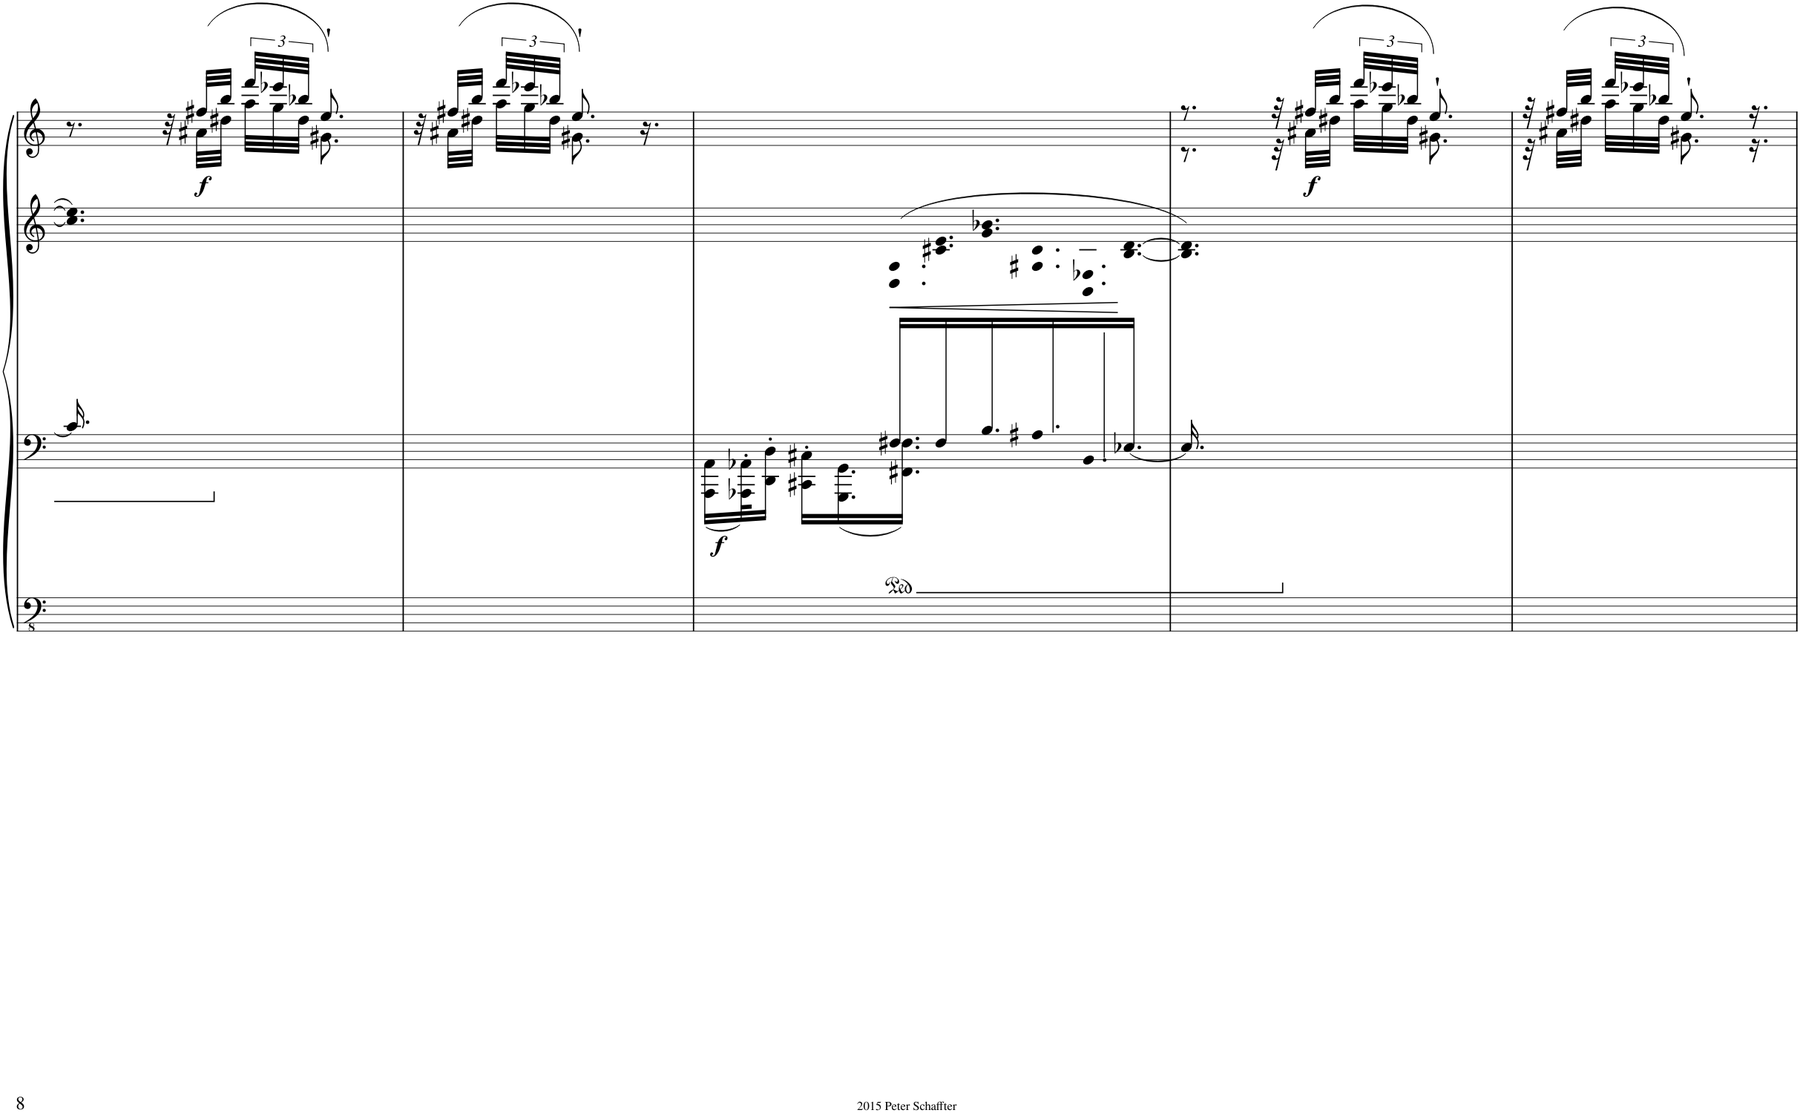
**kern	**kern	**kern	**kern	**dynam
*part1	*part1	*part1	*part1	*part1
*staff4	*staff3	*staff2	*staff1	*staff1/2/3/4
*I"Piano	*	*	*	*
*I'Pno.	*	*	*	*
!!LO:PB:g=z
*clefFv4	*clefF4	*clefG2	*clefG2	*
*k[]	*k[]	*k[]	*k[]	*
*M6/8	*M6/8	*M6/8	*M6/8	*
=60	=60	=60	=60	=60
*	*^	*	*^	*
2ryy	2ryy	16.c##/]	16.cc#] 16.ee#]	8.r	8.ryy	.
.	.	32ryy	32ryy	.	.	.
.	.	8ryy	8ryy	.	.	.
.	.	.	.	32r	32ryy	.
!	!	!	!	!	!	!LO:DY:b
.	.	.	.	(32ff#X/LLL	32a#X\LLL	f
.	.	4ryy	4ryy	32bb/JJJ	32dd#X\JJJ	.
*	*	*	*	*	*Xbrackettup	*
.	.	.	.	48fff/LLL	48aa\LLL	.
.	.	.	.	48eee-X/	48gg\	.
.	.	.	.	48bb-X/JJJ	48ddn\JJJ	.
.	.	.	.	8.ee`/)	8.g#X\	.
32ryy	32ryy	32ryy	32ryy	.	.	.
*	*v	*v	*	*	*	*
=61	=61	=61	=61	=61	=61
4.ryy	4.ryy	4.ryy	32r	32ryy	.
.	.	.	(32ff#X/LLL	32a#X\LLL	.
.	.	.	32bb/JJJ	32dd#X\JJJ	.
*	*	*	*brackettup	*Xbrackettup	*
.	.	.	48fff/LLL	48aa\LLL	.
.	.	.	48eee-X/	48gg\	.
.	.	.	48bb-X/JJJ	48ddn\JJJ	.
.	.	.	8.ee`/)	8.g#X\	.
.	.	.	16.r	16.ryy	.
16ryy	16ryy	16ryy	.	.	.
*	*	*	*v	*v	*
=62	=62	=62	=62	=62
*	*^	*	*	*
!	!	!	!	!	!LO:DY:b=3
16ryy	16AAA\ 16AA\LL	4ryy	4ryy	16ryy	f
32ryy	32AAA-X\'> 32AA-X\'>K	.	.	32ryy	.
16ryy	16DD\'> 16D\'>JJ	.	.	16ryy	.
16ryy	16CC#X\'> 16C#X\'>LL	.	.	16ryy	.
16.ryy	16.GGG\ 16.GG\	.	.	16.ryy	.
.	.	16ryy	16ryy	.	.
16.ryy	16.FF#X\ 16.F#X\JJ	16.F/LL	16.d 16.fLL	16.ryy	.
16.ryy	16.GG#X 16.G#X	16.Fn/	16.c#X 16.e	16.ryy	.
16.ryy	4ryy	16.B/	16.g 16.b-X	16.ryy	.
16.ryy	.	16.A#X/	16.f#X 16.a	16.ryy	.
16ryy	.	[16E/	[16cn [16e-X	16ryy	.
32ryy	8ryy	32ryy	32ryy	32ryy	.
16.ryy	.	[16.E-X/JJ	[16.Bn [16.dJJ	16.ryy	.
*	*v	*v	*	*	*
=63	=63	=63	=63	=63
*	*	*	*^	*
2ryy	16.E-/]	16.B] 16.d]	8.r	8.r	.
.	32E/]	32c] 32e-]	.	.	.
.	16.ryy	16.ryy	.	.	.
.	.	.	32ryy	32r	.
!	!	!	!	!	!LO:DY:b
.	16ryy	16ryy	32r	32a#X\LLL	f
.	.	.	(32ff#X/LLL	32dd#X\JJJ	.
.	4ryy	4ryy	32bb/JJJ	48aa\LLL	.
.	.	.	.	48gg\	.
*	*	*	*brackettup	*	*
.	.	.	48fff/LLL	.	.
.	.	.	.	48ddn\JJJ	.
.	.	.	48eee-X/	.	.
.	.	.	.	8.g#X\	.
.	.	.	48bb-X/JJJ	.	.
.	.	.	8.ee`/)	.	.
32ryy	.	.	.	.	.
32ryy	32ryy	32ryy	.	32ryy	.
=64	=64	=64	=64	=64	=64
4ryy	4ryy	4ryy	32r	32r	.
.	.	.	(32ff#X/LLL	32a#X\LLL	.
.	.	.	32bb/JJJ	32dd#X\JJJ	.
*	*	*	*	*Xbrackettup	*
.	.	.	48fff/LLL	48aa\LLL	.
.	.	.	48eee-X/	48gg\	.
.	.	.	48bb-X/JJJ	48ddn\JJJ	.
.	.	.	8.ee`/)	8.g#X\	.
8.ryy	8.ryy	8.ryy	.	.	.
.	.	.	16.r	16.r	.
*	*	*	*v	*v	*
=	=	=	=	=
*-	*-	*-	*-	*-
